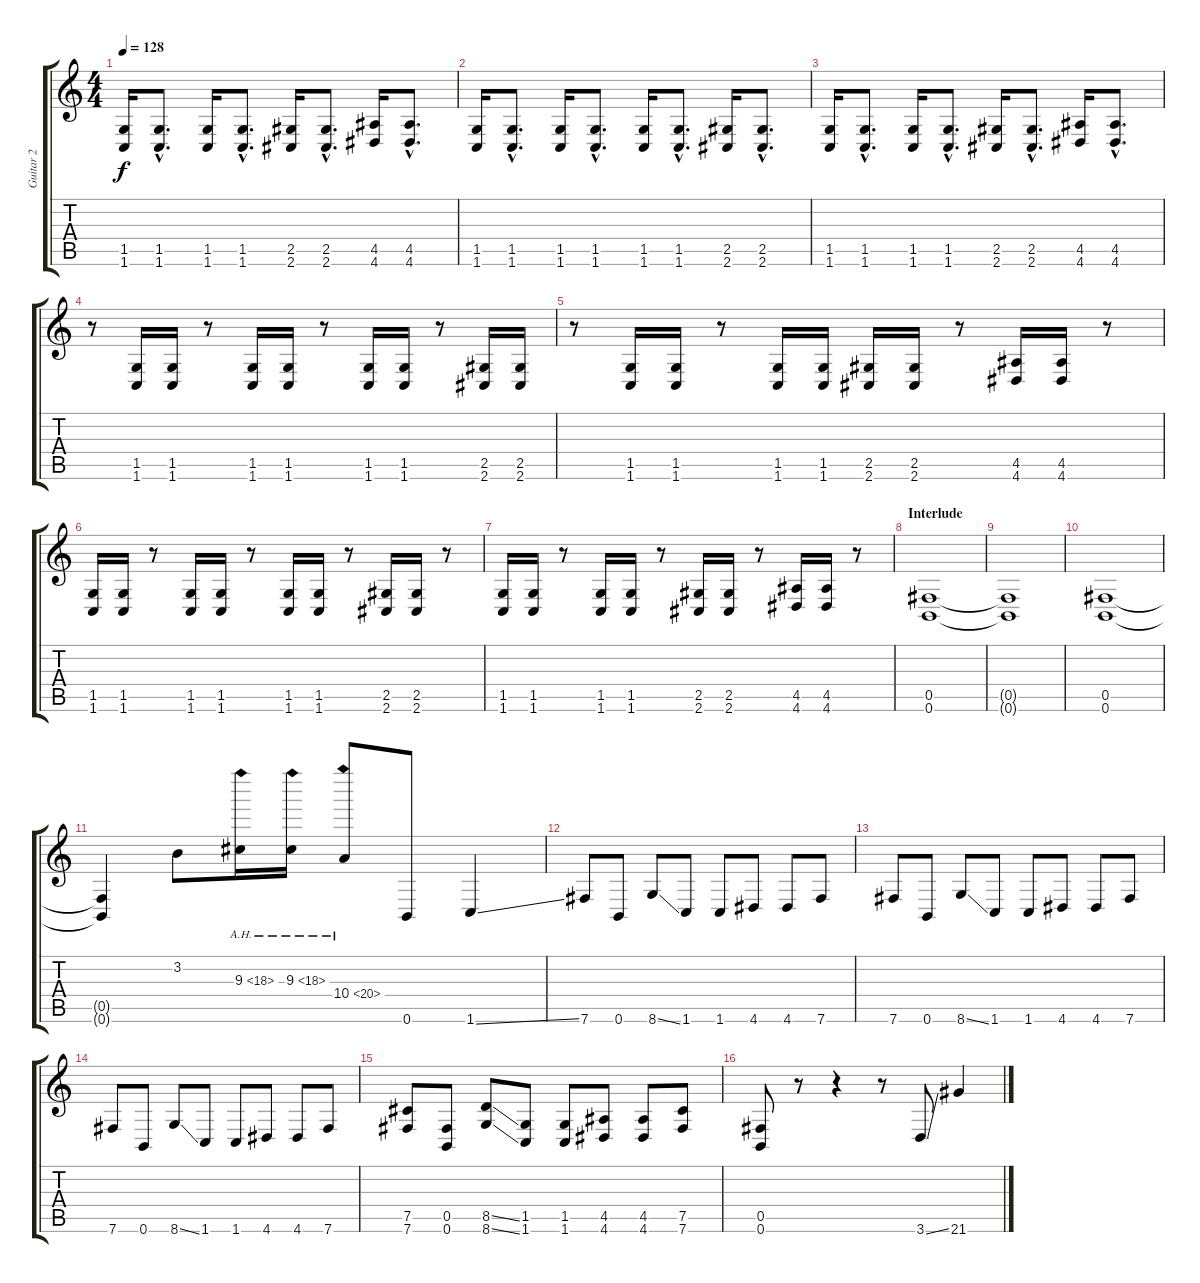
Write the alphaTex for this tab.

\track ("Guitar 2" "Guitar 2") {instrument distortionguitar}
\staff {score tabs}
\tuning (Db4 Ab3 E3 B2 Gb2 B1) {hide}
\ts (4 4)
\tempo 128
\clef g2
\ks c
(1.5 1.6).16{dy f} (1.5{hac} 1.6{hac}).8{d} (1.5 1.6).16 (1.5{hac} 1.6{hac}).8{d} (2.5 2.6).16 (2.5{hac} 2.6{hac}).8{d} (4.5 4.6).16 (4.5{hac} 4.6{hac}).8{d} |
(1.5 1.6).16 (1.5{hac} 1.6{hac}).8{d} (1.5 1.6).16 (1.5{hac} 1.6{hac}).8{d} (1.5 1.6).16 (1.5{hac} 1.6{hac}).8{d} (2.5 2.6).16 (2.5{hac} 2.6{hac}).8{d} |
(1.5 1.6).16 (1.5{hac} 1.6{hac}).8{d} (1.5 1.6).16 (1.5{hac} 1.6{hac}).8{d} (2.5 2.6).16 (2.5{hac} 2.6{hac}).8{d} (4.5 4.6).16 (4.5{hac} 4.6{hac}).8{d} |
r.8 (1.5 1.6).16 (1.5 1.6).16 r.8 (1.5 1.6).16 (1.5 1.6).16 r.8 (1.5 1.6).16 (1.5 1.6).16 r.8 (2.5 2.6).16 (2.5 2.6).16 |
r.8 (1.5 1.6).16 (1.5 1.6).16 r.8 (1.5 1.6).16 (1.5 1.6).16 (2.5 2.6).16 (2.5 2.6).16 r.8 (4.5 4.6).16 (4.5 4.6).16 r.8 |
(1.5 1.6).16 (1.5 1.6).16 r.8 (1.5 1.6).16 (1.5 1.6).16 r.8 (1.5 1.6).16 (1.5 1.6).16 r.8 (2.5 2.6).16 (2.5 2.6).16 r.8 |
(1.5 1.6).16 (1.5 1.6).16 r.8 (1.5 1.6).16 (1.5 1.6).16 r.8 (2.5 2.6).16 (2.5 2.6).16 r.8 (4.5 4.6).16 (4.5 4.6).16 r.8 |
\section ("" "Interlude")
(0.5 0.6).1 |
(0.5{t} 0.6{t}).1 |
(0.5 0.6).1 |
(0.5{t} 0.6{t}).4 3.2.8 9.3{ah 9}.16 9.3{ah 9}.16 10.4{ah 10}.8 0.6.8 1.6{ss}.4 |
7.6.8 0.6.8 8.6{ss}.8 1.6.8 1.6.8 4.6.8 4.6.8 7.6.8 |
7.6.8 0.6.8 8.6{ss}.8 1.6.8 1.6.8 4.6.8 4.6.8 7.6.8 |
7.6.8 0.6.8 8.6{ss}.8 1.6.8 1.6.8 4.6.8 4.6.8 7.6.8 |
(7.5 7.6).8 (0.5 0.6).8 (8.5{ss} 8.6{ss}).8 (1.5 1.6).8 (1.5 1.6).8 (4.5 4.6).8 (4.5 4.6).8 (7.5 7.6).8 |
(0.5 0.6).8 r.8 r.4 r.8 3.6{ss}.8 21.6.4
